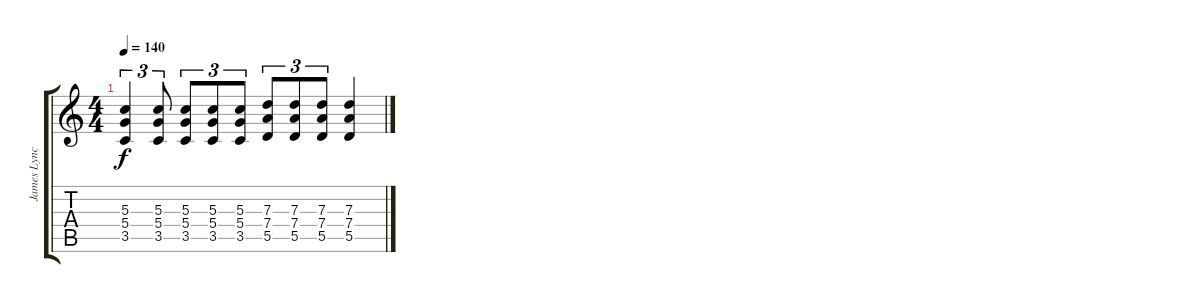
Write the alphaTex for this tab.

\track ("James Lynch (Acoustic Guitar)" "James Lync") {instrument acousticguitarsteel}
\staff {score tabs}
\tuning (E4 B3 G3 D3 A2 E2) {hide}
\ts (4 4)
\tempo 140
\clef g2
\ks c
(5.3 5.4 3.5).4{tu (3 2) dy f} (5.3 5.4 3.5).8{tu (3 2)} (5.3 5.4 3.5).8{tu (3 2)} (5.3 5.4 3.5).8{tu (3 2)} (5.3 5.4 3.5).8{tu (3 2)} (7.3 7.4 5.5).8{tu (3 2)} (7.3 7.4 5.5).8{tu (3 2)} (7.3 7.4 5.5).8{tu (3 2)} (7.3 7.4 5.5).4
